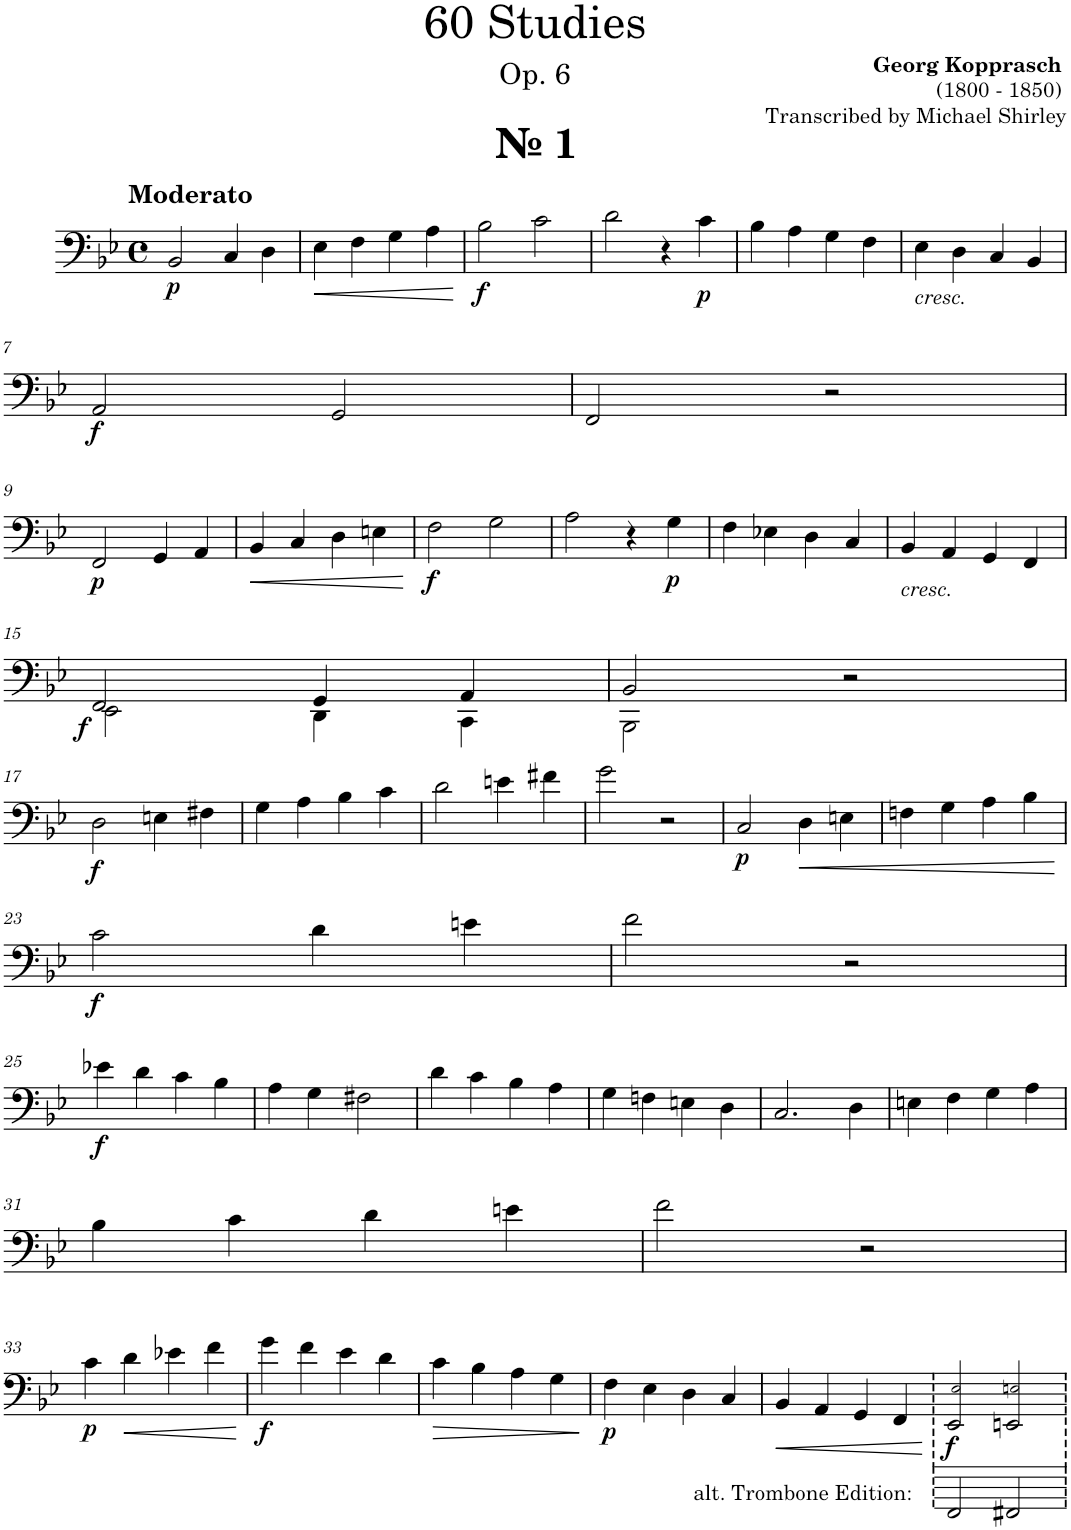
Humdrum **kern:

**kern	**kern	**dynam
*part1	*part1	*part1
*staff2	*staff1	*staff1/2
*I"Trombone	*	*
*I'Tbn.	*	*
*stria5	*	*
*clefF4	*clefF4	*
*k[b-e-]	*k[b-e-]	*
*M4/4	*M4/4	*
*met(c)	*met(c)	*
=1	=1	=1
!	!LO:TX:a:B:t=Moderato	!
!	!	!LO:DY:b
1r	2BB-/	p
.	4C/	.
.	4D\	.
=2	=2	=2
!	!	!LO:HP:b
1r	4E-\	<
.	4F\	.
.	4G\	.
.	4A\	.
.	.	[
=3	=3	=3
!	!	!LO:DY:b
1r	2B-\	f
.	2c\	.
=4	=4	=4
1r	2d\	.
.	4r	.
!	!	!LO:DY:b
.	4c\	p
=5	=5	=5
1r	4B-\	.
.	4A\	.
.	4G\	.
.	4F\	.
=6	=6	=6
!	!LO:TX:b:i:t=cresc.	!
1r	4E-\	.
.	4D\	.
.	4C/	.
.	4BB-/	.
!!LO:LB:g=z
=7	=7	=7
!	!	!LO:DY:b
1r	2AA/	f
.	2GG/	.
=8	=8	=8
1r	2FF/	.
.	2r	.
!!LO:LB:g=z
=9	=9	=9
!	!	!LO:DY:b
1r	2FF/	p
.	4GG/	.
.	4AA/	.
=10	=10	=10
!	!	!LO:HP:b
1r	4BB-/	<
.	4C/	.
.	4D\	.
.	4En\	.
.	.	[
=11	=11	=11
!	!	!LO:DY:b
1r	2F\	f
.	2G\	.
=12	=12	=12
1r	2A\	.
.	4r	.
!	!	!LO:DY:b
.	4G\	p
=13	=13	=13
1r	4F\	.
.	4E-X\	.
.	4D\	.
.	4C/	.
=14	=14	=14
!	!LO:TX:b:i:t=cresc.	!
1r	4BB-/	.
.	4AA/	.
.	4GG/	.
.	4FF/	.
!!LO:LB:g=z
=15	=15	=15
*	*^	*
!	!	!	!LO:DY:b
1r	2EE-\	2FF/	f
.	4DD\	4GG/	.
.	4CC\	4AA/	.
=16	=16	=16	=16
1r	2BBB-\	2BB-/	.
.	2r	2ryy	.
!!LO:LB:g=z
=17	=17	=17	=17
!	!	!	!LO:DY:b
*	*v	*v	*
1r	2D\	f
.	4En\	.
.	4F#X\	.
=18	=18	=18
1r	4G\	.
.	4A\	.
.	4B-\	.
.	4c\	.
=19	=19	=19
1r	2d\	.
.	4en\	.
.	4f#X\	.
=20	=20	=20
1r	2g\	.
.	2r	.
=21	=21	=21
!	!	!LO:DY:b
1r	2C/	p
!	!	!LO:HP:b
.	4D\	<
.	4En\	.
=22	=22	=22
1r	4Fn\	.
.	4G\	.
.	4A\	.
.	4B-\	.
.	.	[
!!LO:LB:g=z
=23	=23	=23
!	!	!LO:DY:b
1r	2c\	f
.	4d\	.
.	4en\	.
=24	=24	=24
1r	2f\	.
.	2r	.
!!LO:LB:g=z
=25	=25	=25
!	!	!LO:DY:b
1r	4e-X\	f
.	4d\	.
.	4c\	.
.	4B-\	.
=26	=26	=26
1r	4A\	.
.	4G\	.
.	2F#X\	.
=27	=27	=27
1r	4d\	.
.	4c\	.
.	4B-\	.
.	4A\	.
=28	=28	=28
1r	4G\	.
.	4Fn\	.
.	4En\	.
.	4D\	.
=29	=29	=29
1r	2.C/	.
.	4D\	.
=30	=30	=30
1r	4En\	.
.	4F\	.
.	4G\	.
.	4A\	.
!!LO:LB:g=z
=31	=31	=31
1r	4B-\	.
.	4c\	.
.	4d\	.
.	4en\	.
=32	=32	=32
1r	2f\	.
.	2r	.
!!LO:LB:g=z
=33	=33	=33
*k[b-e-]	*k[b-e-]	*
!	!	!LO:DY:b
1ryy	4c\	p
!	!	!LO:HP:b
.	4d\	<
.	4e-X\	.
.	4f\	.
.	.	[
=34	=34	=34
!	!	!LO:DY:b
1ryy	4g\	f
.	4f\	.
.	4e-\	.
.	4d\	.
=35	=35	=35
!	!	!LO:HP:b
1ryy	4c\	>
.	4B-\	.
.	4A\	.
.	4G\	.
.	.	]
=36	=36	=36
!	!	!LO:DY:b
1ryy	4F\	p
.	4E-\	.
.	4D\	.
.	4C/	.
=37	=37	=37
!	!	!LO:HP:b
1ryy	4BB-/	<
.	4AA/	.
.	4GG/	.
.	4FF/	.
.	.	[
=38	=38	=38
!LO:TX:a:t=alt. Trombone Edition&colon;	!	!
!	!	!LO:DY:b
2FF/	2EE-/ 2E-!/	f
2FF#X/	2EEn/ 2En!/	.
=	=	=
*-	*-	*-
